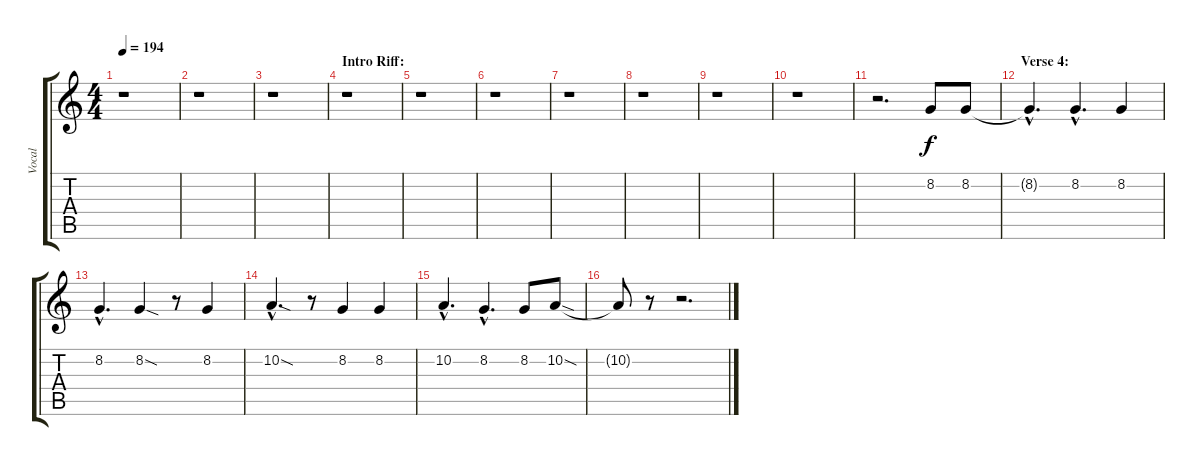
\track ("Vocal" "Vocal") {instrument oboe}
\staff {score tabs}
\tuning (E4 B3 G3 D3 A2 E2) {hide}
\ts (4 4)
\tempo 194
\clef g2
\ks c
r.1{dy f} |
r.1 |
r.1 |
\section ("" "Intro Riff:")
r.1 |
r.1 |
r.1 |
r.1 |
r.1 |
r.1 |
r.1 |
r.2{d} 8.2.8 8.2.8 |
\section ("" "Verse 4:")
8.2{hac t}.4{d} 8.2{hac}.4{d} 8.2.4 |
8.2{hac}.4{d} 8.2{sod}.4 r.8 8.2.4 |
10.2{sod hac}.4{d} r.8 8.2.4 8.2.4 |
10.2{hac}.4{d} 8.2{hac}.4{d} 8.2.8 10.2{sod}.8 |
10.2{t}.8 r.8 r.2{d}
